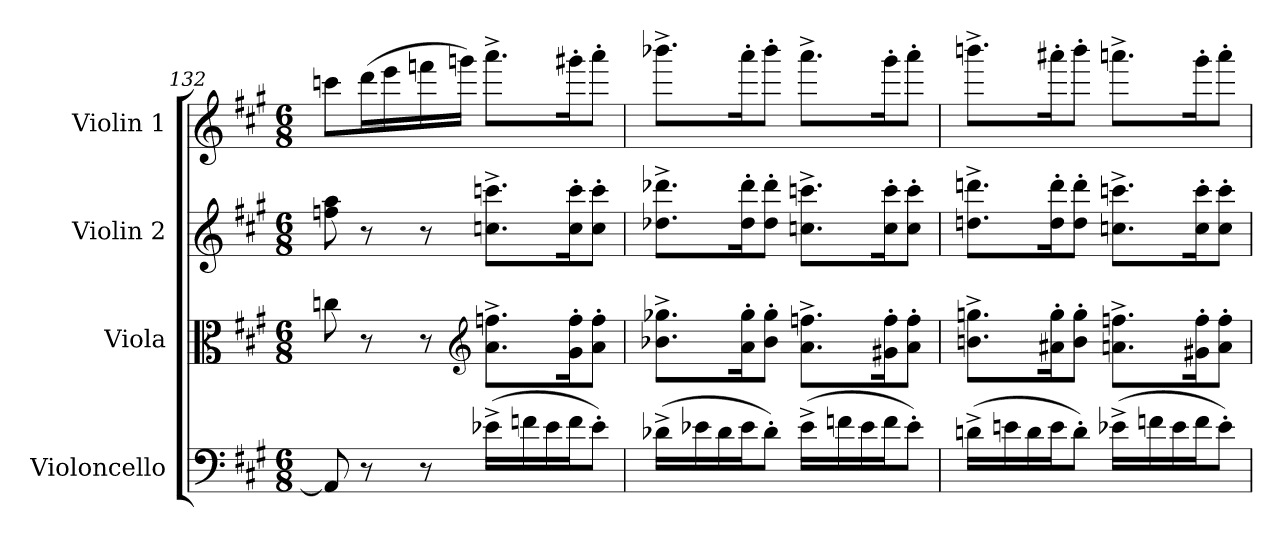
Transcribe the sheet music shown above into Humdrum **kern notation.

**kern	**kern	**kern	**kern
*part4	*part3	*part2	*part1
*staff4	*staff3	*staff2	*staff1
*I"Violoncello	*I"Viola	*I"Violin 2	*I"Violin 1
*I'Vc	*I'Vla	*I'Vln	*I'Vln
!!LO:LB:g=z
*clefF4	*clefC3	*clefG2	*clefG2
*k[f#c#g#]	*k[f#c#g#]	*k[f#c#g#]	*k[f#c#g#]
*M6/8	*M6/8	*M6/8	*M6/8
=132	=132	=132	=132
8AA/]	8ccn\	8ffn\ 8aa\	8cccn\L
8r	8r	8r	(16ddd\L
.	.	.	16eee\
8r	8r	8r	16fffn\
.	.	.	16gggn\JJ)
*	*clefG2	*	*
(16e-X^\LL	8.a\^ 8.ffn\^L	8.ccn\^ 8.cccn\^L	8.aaa^\L
16fn\	.	.	.
16e-\	.	.	.
16f\J	16g#\' 16ff\'K	16cc\' 16ccc\'K	16ggg#X'\K
8e-'\J)	8a\' 8ff\'J	8cc\' 8ccc\'J	8aaa'\J
=133	=133	=133	=133
(16d-X^\LL	8.b-X\^ 8.gg-X\^L	8.dd-X\^ 8.ddd-X\^L	8.bbb-X^\L
16e-X\	.	.	.
16d-\	.	.	.
16e-\J	16a\' 16gg-\'K	16dd-\' 16ddd-\'K	16aaa'\K
8d-'\J)	8b-\' 8gg-\'J	8dd-\' 8ddd-\'J	8bbb-'\J
(16e-^\LL	8.a\^ 8.ffn\^L	8.ccn\^ 8.cccn\^L	8.aaa^\L
16fn\	.	.	.
16e-\	.	.	.
16f\J	16g#X\' 16ff\'K	16cc\' 16ccc\'K	16ggg#'\K
8e-'\J)	8a\' 8ff\'J	8cc\' 8ccc\'J	8aaa'\J
!!LO:PB:g=z
=134	=134	=134	=134
(16dn^\LL	8.bn\^ 8.ggn\^L	8.ddn\^ 8.dddn\^L	8.bbbn^\L
16en\	.	.	.
16d\	.	.	.
16e\J	16a#X\' 16gg\'K	16dd\' 16ddd\'K	16aaa#X'\K
8d'\J)	8b\' 8gg\'J	8dd\' 8ddd\'J	8bbb'\J
(16e-X^\LL	8.an\^ 8.ffn\^L	8.ccn\^ 8.cccn\^L	8.aaan^\L
16fn\	.	.	.
16e-\	.	.	.
16f\J	16g#X\' 16ff\'K	16cc\' 16ccc\'K	16ggg#'\K
8e-'\J)	8a\' 8ff\'J	8cc\' 8ccc\'J	8aaa'\J
=	=	=	=
*-	*-	*-	*-
